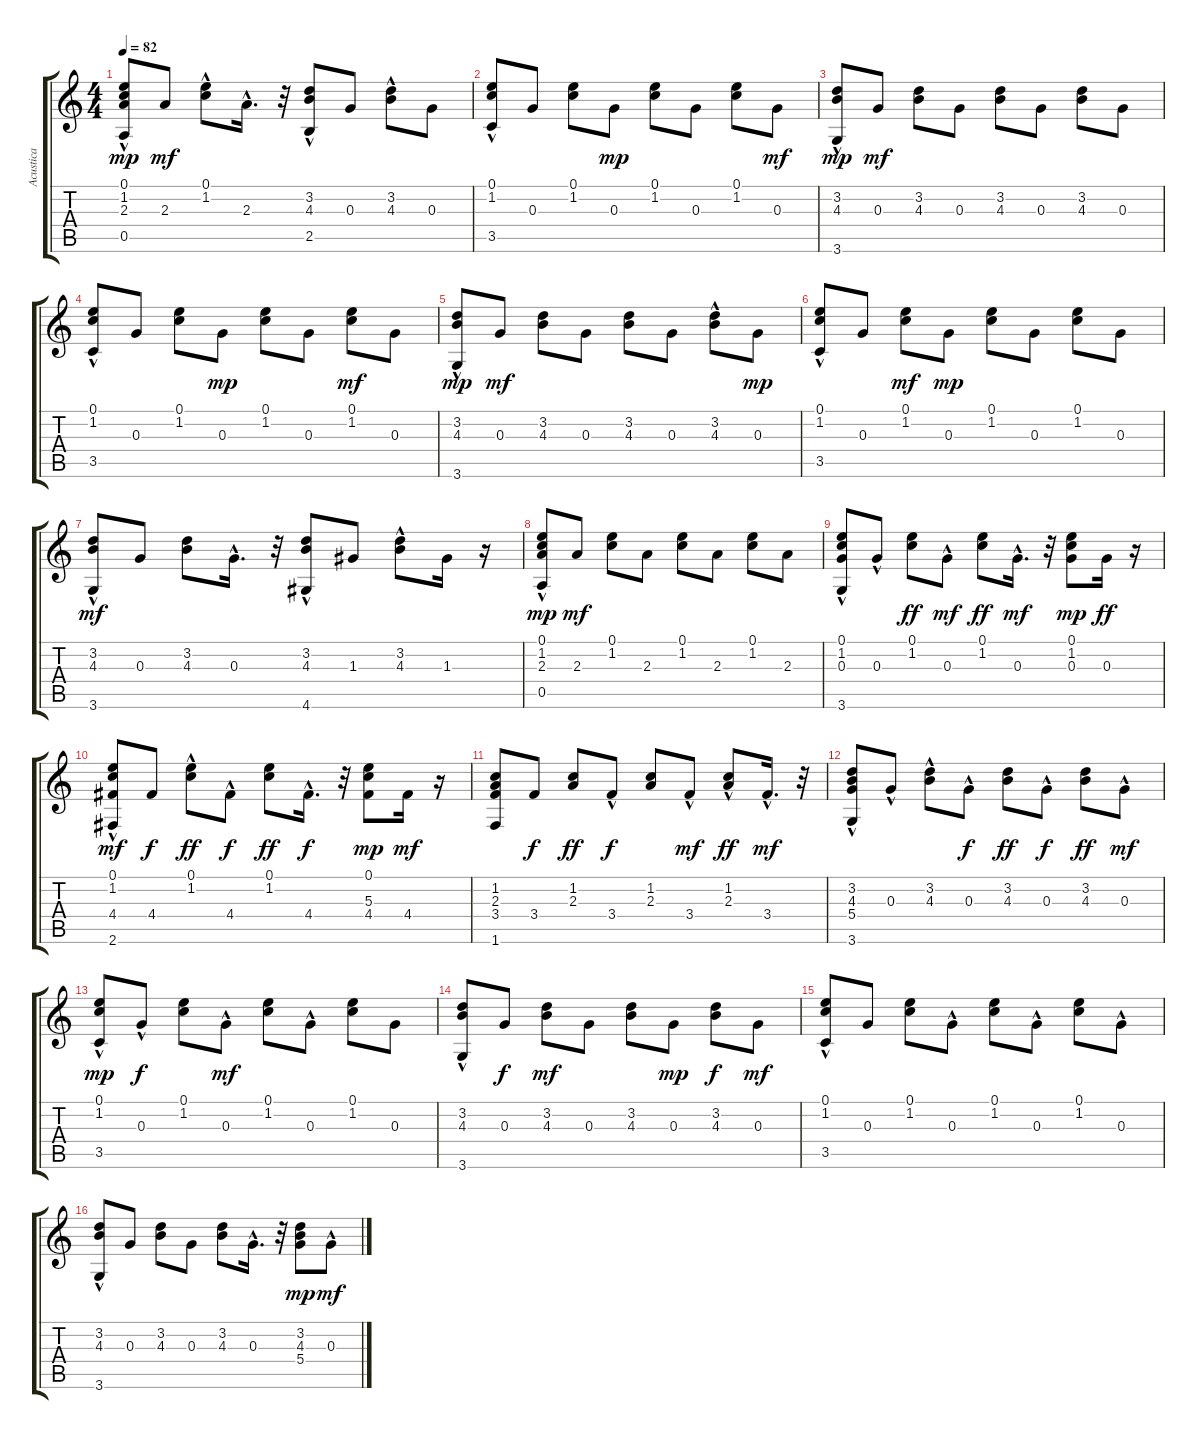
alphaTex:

\track ("Acustica" "Acustica") {instrument acousticguitarsteel}
\staff {score tabs}
\tuning (E4 B3 G3 D3 A2 E2) {hide}
\ts (4 4)
\tempo 82
\clef g2
\ks c
(0.1 1.2 2.3 0.5{hac}).8{dy mp} 2.3.8{dy mf} (0.1{hac} 1.2).8 2.3{hac}.16{d} r.32 (3.2 4.3 2.5{hac}).8 0.3.8 (3.2{hac} 4.3).8 0.3.8 |
(0.1 1.2 3.5{hac}).8 0.3.8 (0.1 1.2).8 0.3.8{dy mp} (0.1 1.2).8 0.3.8 (0.1 1.2).8 0.3.8{dy mf} |
(3.2 4.3 3.6{hac}).8{dy mp} 0.3.8{dy mf} (3.2 4.3).8 0.3.8 (3.2 4.3).8 0.3.8 (3.2 4.3).8 0.3.8 |
(0.1 1.2 3.5{hac}).8 0.3.8 (0.1 1.2).8 0.3.8{dy mp} (0.1 1.2).8 0.3.8 (0.1 1.2).8{dy mf} 0.3.8 |
(3.2 4.3 3.6{hac}).8{dy mp} 0.3.8{dy mf} (3.2 4.3).8 0.3.8 (3.2 4.3).8 0.3.8 (3.2 4.3{hac}).8 0.3.8{dy mp} |
(0.1 1.2 3.5{hac}).8 0.3.8 (0.1 1.2).8{dy mf} 0.3.8{dy mp} (0.1 1.2).8 0.3.8 (0.1 1.2).8 0.3.8 |
(3.2 4.3 3.6{hac}).8{dy mf} 0.3.8 (3.2 4.3).8 0.3{hac}.16{d} r.32 (3.2 4.3 4.6{hac}).8 1.3.8 (3.2{hac} 4.3{hac}).8 1.3.16 r.16 |
(0.1 1.2 2.3 0.5{hac}).8{dy mp} 2.3.8{dy mf} (0.1 1.2).8 2.3.8 (0.1 1.2).8 2.3.8 (0.1 1.2).8 2.3.8 |
(0.1 1.2 0.3 3.6{hac}).8 0.3{hac}.8 (0.1 1.2).8{dy ff} 0.3{hac}.8{dy mf} (0.1 1.2).8{dy ff} 0.3{hac}.16{d dy mf} r.32 (0.1 1.2 0.3).8{dy mp} 0.3.16{dy ff} r.16 |
(0.1 1.2 4.4 2.6{hac}).8{dy mf} 4.4.8{dy f} (0.1{hac} 1.2).8{dy ff} 4.4{hac}.8{dy f} (0.1 1.2).8{dy ff} 4.4{hac}.16{d dy f} r.32 (0.1 5.3 4.4).8{dy mp} 4.4.16{dy mf} r.16 |
(1.2 2.3 3.4 1.6).8 3.4.8{dy f} (1.2 2.3).8{dy ff} 3.4{hac}.8{dy f} (1.2 2.3).8 3.4{hac}.8{dy mf} (1.2{hac} 2.3{hac}).8{dy ff} 3.4{hac}.16{d dy mf} r.32 |
(3.2 4.3 5.4 3.6{hac}).8 0.3{hac}.8 (3.2{hac} 4.3).8 0.3{hac}.8{dy f} (3.2 4.3).8{dy ff} 0.3{hac}.8{dy f} (3.2 4.3).8{dy ff} 0.3{hac}.8{dy mf} |
(0.1 1.2 3.5{hac}).8{dy mp volume 12} 0.3{hac}.8{dy f} (0.1 1.2).8 0.3{hac}.8{dy mf} (0.1 1.2).8 0.3{hac}.8 (0.1 1.2).8 0.3.8 |
(3.2 4.3 3.6{hac}).8 0.3.8{dy f} (3.2 4.3).8{dy mf} 0.3.8 (3.2 4.3).8 0.3.8{dy mp} (3.2 4.3).8{dy f} 0.3.8{dy mf} |
(0.1 1.2 3.5{hac}).8 0.3.8 (0.1 1.2).8 0.3{hac}.8 (0.1 1.2).8 0.3{hac}.8 (0.1 1.2).8 0.3{hac}.8 |
(3.2 4.3 3.6{hac}).8 0.3.8 (3.2 4.3).8 0.3.8 (3.2 4.3).8 0.3{hac}.16{d} r.32 (3.2 4.3 5.4).8{dy mp} 0.3{hac}.8{dy mf}
